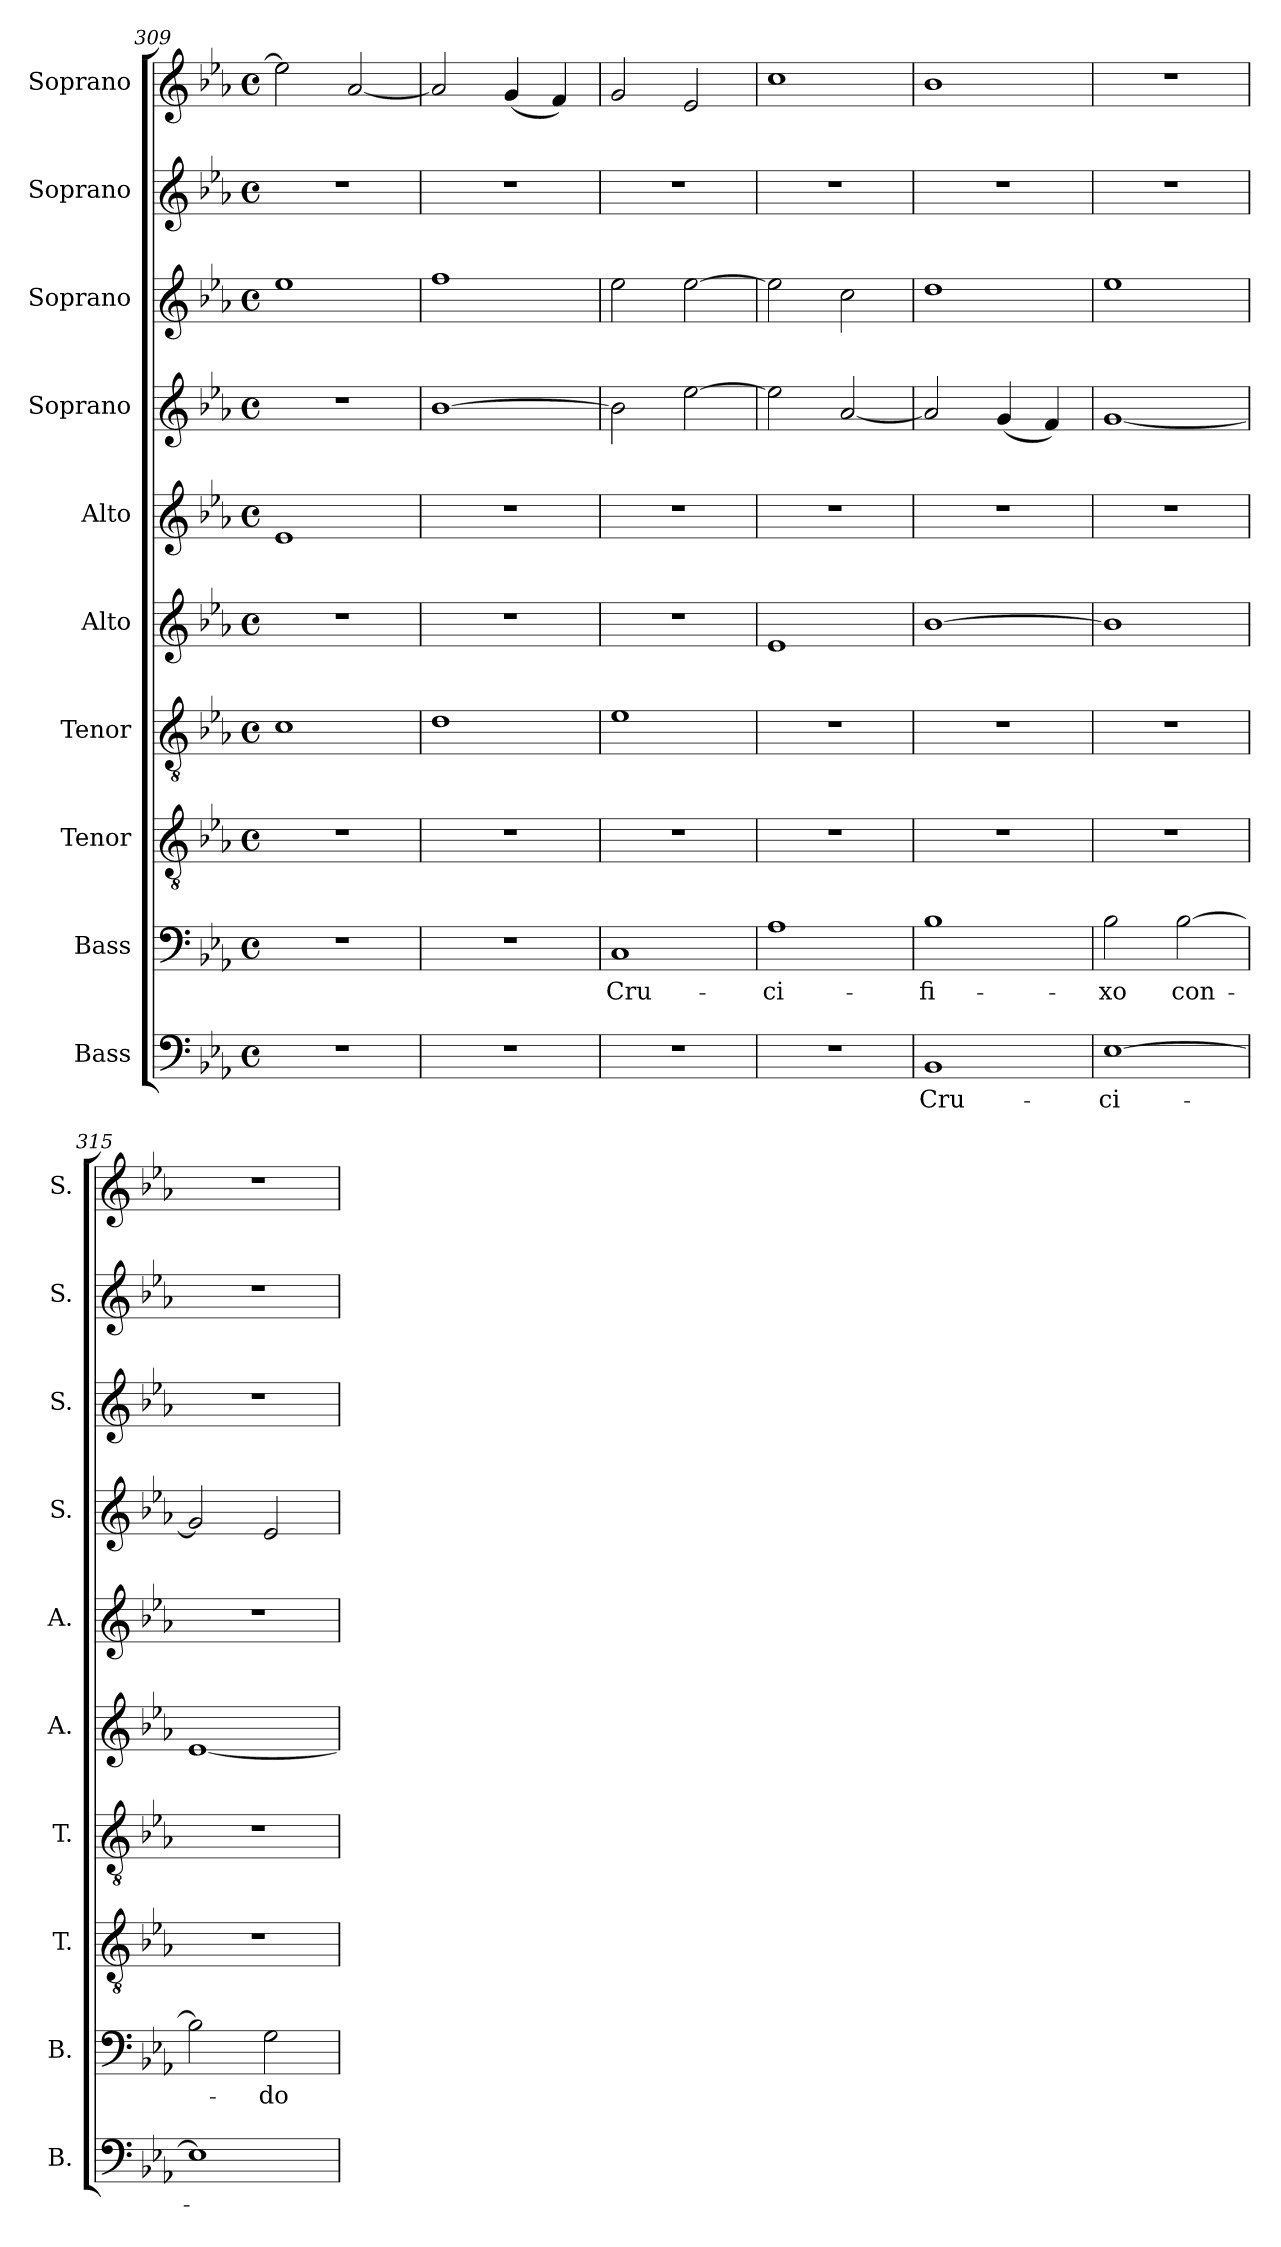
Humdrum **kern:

**kern	**text	**kern	**text	**kern	**kern	**kern	**kern	**kern	**kern	**kern	**kern
*part10	*part10	*part9	*part9	*part8	*part7	*part6	*part5	*part4	*part3	*part2	*part1
*staff10	*staff10	*staff9	*staff9	*staff8	*staff7	*staff6	*staff5	*staff4	*staff3	*staff2	*staff1
*I"Bass	*	*I"Bass	*	*I"Tenor	*I"Tenor	*I"Alto	*I"Alto	*I"Soprano	*I"Soprano	*I"Soprano	*I"Soprano
*I'B.	*	*I'B.	*	*I'T.	*I'T.	*I'A.	*I'A.	*I'S.	*I'S.	*I'S.	*I'S.
!!LO:PB:g=z
*clefF4	*	*clefF4	*	*clefGv2	*clefGv2	*clefG2	*clefG2	*clefG2	*clefG2	*clefG2	*clefG2
*k[b-e-a-]	*	*k[b-e-a-]	*	*k[b-e-a-]	*k[b-e-a-]	*k[b-e-a-]	*k[b-e-a-]	*k[b-e-a-]	*k[b-e-a-]	*k[b-e-a-]	*k[b-e-a-]
*M4/4	*	*M4/4	*	*M4/4	*M4/4	*M4/4	*M4/4	*M4/4	*M4/4	*M4/4	*M4/4
*met(c)	*	*met(c)	*	*met(c)	*met(c)	*met(c)	*met(c)	*met(c)	*met(c)	*met(c)	*met(c)
=309	=309	=309	=309	=309	=309	=309	=309	=309	=309	=309	=309
1r	.	1r	.	1r	1c	1r	1e-	1r	1ee-	1r	2ee-\]
.	.	.	.	.	.	.	.	.	.	.	[2a-/
=310	=310	=310	=310	=310	=310	=310	=310	=310	=310	=310	=310
1r	.	1r	.	1r	1d	1r	1r	[1b-	1ff	1r	2a-/]
.	.	.	.	.	.	.	.	.	.	.	(4g/
.	.	.	.	.	.	.	.	.	.	.	4f/)
=311	=311	=311	=311	=311	=311	=311	=311	=311	=311	=311	=311
1r	.	1C	Cru-	1r	1e-	1r	1r	2b-\]	2ee-\	1r	2g/
.	.	.	.	.	.	.	.	[2ee-\	[2ee-\	.	2e-/
=312	=312	=312	=312	=312	=312	=312	=312	=312	=312	=312	=312
1r	.	1A-	-ci-	1r	1r	1e-	1r	2ee-\]	2ee-\]	1r	1cc
.	.	.	.	.	.	.	.	[2a-/	2cc\	.	.
=313	=313	=313	=313	=313	=313	=313	=313	=313	=313	=313	=313
1BB-	Cru-	1B-	-fi-	1r	1r	[1b-	1r	2a-/]	1dd	1r	1b-
.	.	.	.	.	.	.	.	(4g/	.	.	.
.	.	.	.	.	.	.	.	4f/)	.	.	.
=314	=314	=314	=314	=314	=314	=314	=314	=314	=314	=314	=314
[1E-	-ci-	2B-\	-xo	1r	1r	1b-]	1r	[1g	1ee-	1r	1r
.	.	[2B-\	con-	.	.	.	.	.	.	.	.
=315	=315	=315	=315	=315	=315	=315	=315	=315	=315	=315	=315
1E-]	.	2B-\]	.	1r	1r	[1e-	1r	2g/]	1r	1r	1r
.	.	2G\	-do-	.	.	.	.	2e-/	.	.	.
=	=	=	=	=	=	=	=	=	=	=	=
*-	*-	*-	*-	*-	*-	*-	*-	*-	*-	*-	*-
